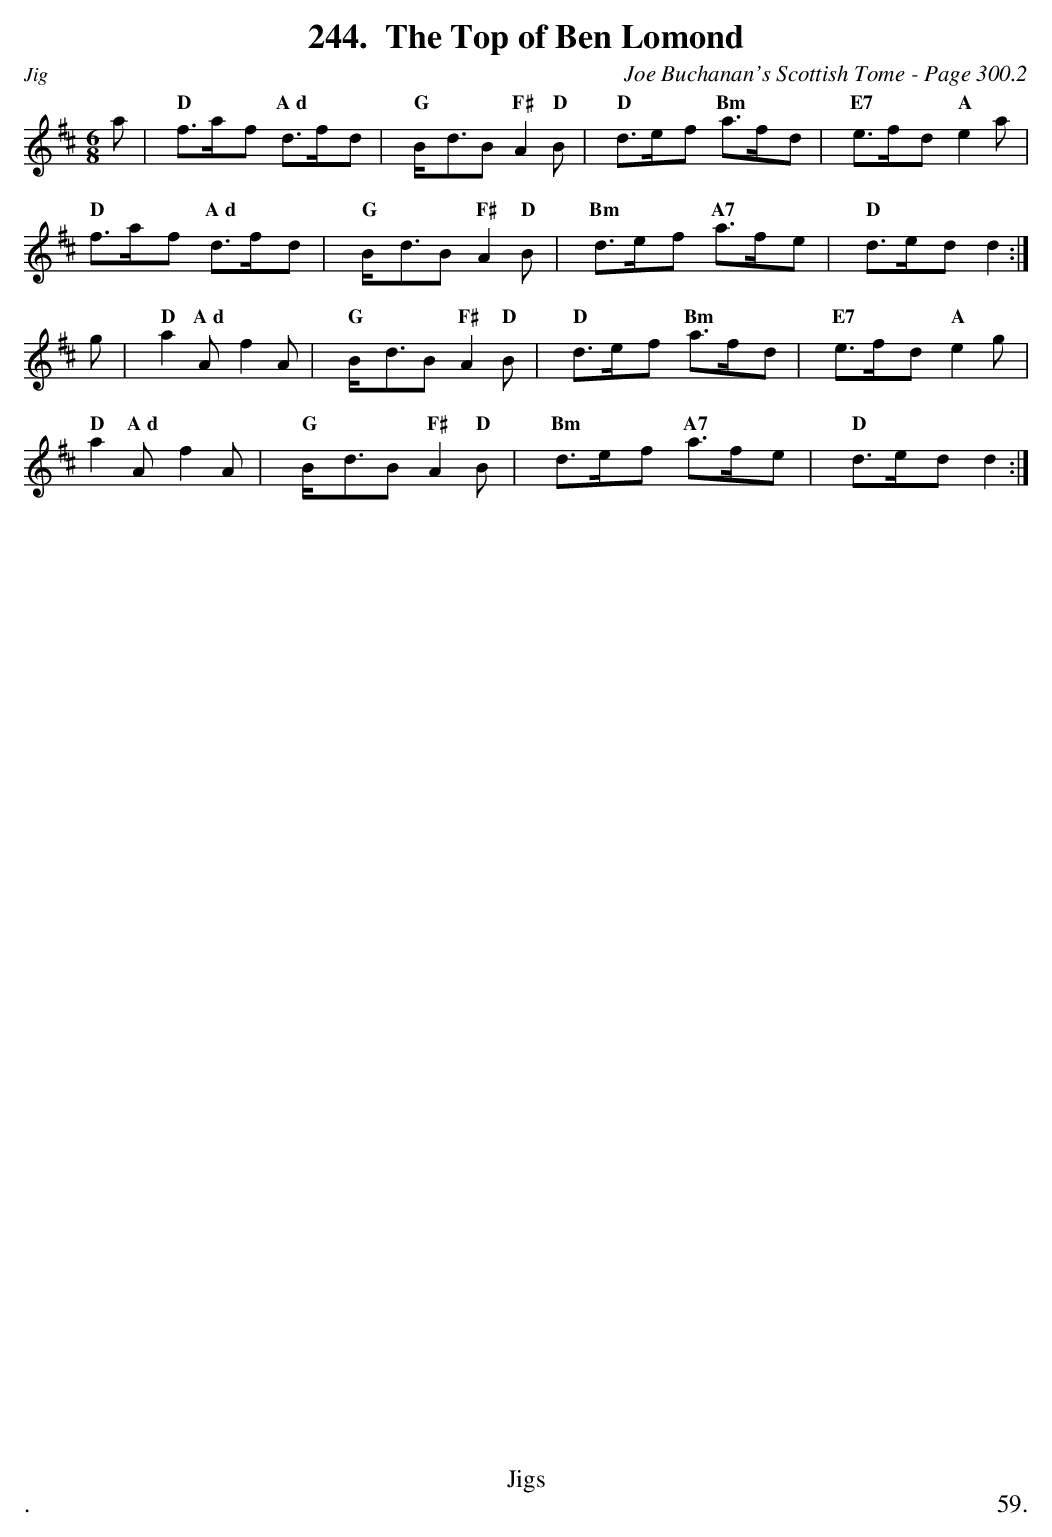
X:1
T:Top of Ben Lomond, The
C:Joe Buchanan's Scottish Tome - Page 300.2
L:1/8
M:6/8
K:D
a | "D"f>af "A d"d>fd | "G"B<dB "F#"A2 "D"B | "D"d>ef "Bm"a>fd | "E7"e>fd "A"e2 a |
"D"f>af "A d"d>fd | "G"B<dB "F#"A2 "D"B | "Bm"d>ef "A7"a>fe | "D"d>ed d2 :|
g | "D"a2 "A d"A f2 A | "G"B<dB "F#"A2 "D"B | "D"d>ef "Bm"a>fd | "E7"e>fd "A"e2 g |
"D"a2 "A d"A f2 A | "G"B<dB "F#"A2 "D"B | "Bm"d>ef "A7"a>fe | "D"d>ed d2 :|
